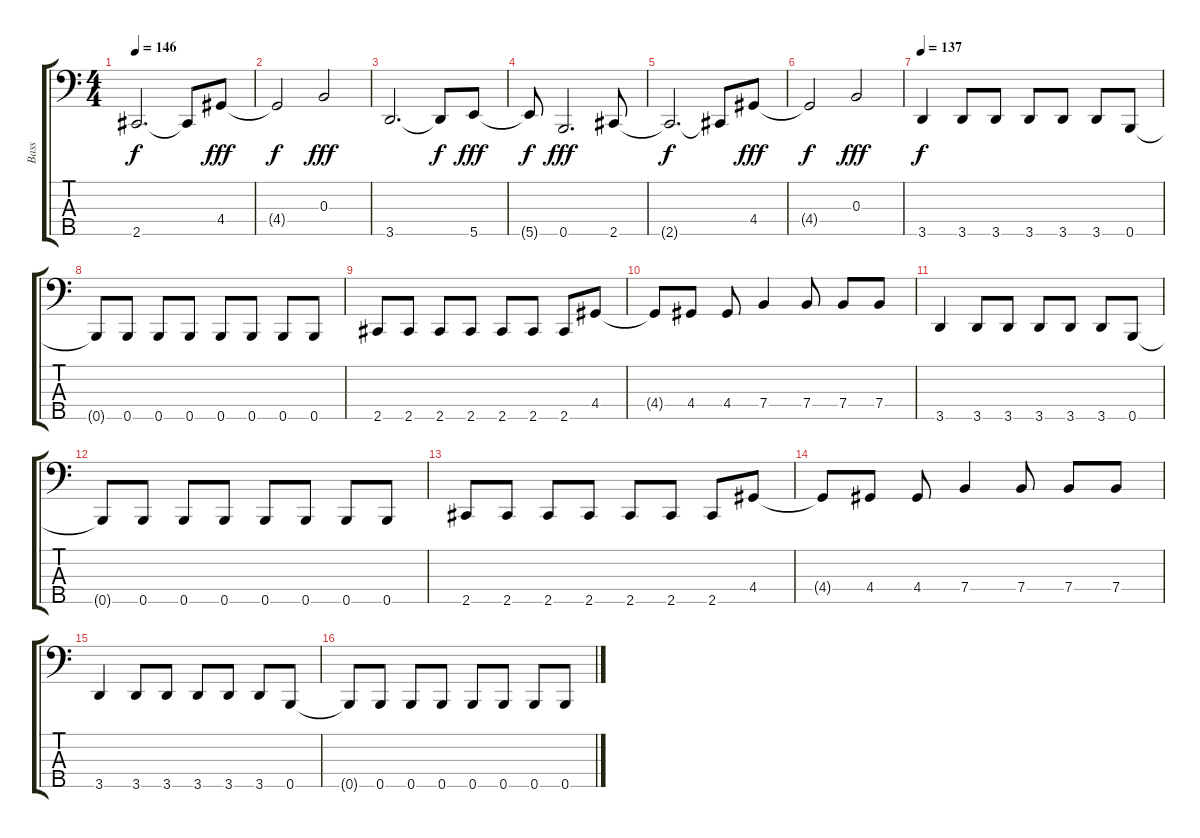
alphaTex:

\track ("Bass" "Bass") {instrument electricbassfinger}
\staff {score tabs}
\tuning (A2 E2 B1 E1 B0) {hide}
\ts (4 4)
\tempo 146
\clef f4
\ks c
2.5{t}.2{d dy f} 2.5{t}.8 4.4.8{dy fff} |
4.4{t}.2{dy f} 0.3.2{dy fff} |
3.5.2{d} 3.5{t}.8{dy f} 5.5.8{dy fff} |
5.5{t}.8{dy f} 0.5.2{d dy fff} 2.5.8 |
2.5{t}.2{d dy f} 2.5{t}.8 4.4.8{dy fff} |
4.4{t}.2{dy f} 0.3.2{dy fff} |
\tempo 137
3.5.4{dy f} 3.5.8 3.5.8 3.5.8 3.5.8 3.5.8 0.5.8 |
0.5{t}.8 0.5.8 0.5.8 0.5.8 0.5.8 0.5.8 0.5.8 0.5.8 |
2.5.8 2.5.8 2.5.8 2.5.8 2.5.8 2.5.8 2.5.8 4.4.8 |
4.4{t}.8 4.4.8 4.4.8 7.4.4 7.4.8 7.4.8 7.4.8 |
3.5.4 3.5.8 3.5.8 3.5.8 3.5.8 3.5.8 0.5.8 |
0.5{t}.8 0.5.8 0.5.8 0.5.8 0.5.8 0.5.8 0.5.8 0.5.8 |
2.5.8 2.5.8 2.5.8 2.5.8 2.5.8 2.5.8 2.5.8 4.4.8 |
4.4{t}.8 4.4.8 4.4.8 7.4.4 7.4.8 7.4.8 7.4.8 |
3.5.4 3.5.8 3.5.8 3.5.8 3.5.8 3.5.8 0.5.8 |
0.5{t}.8 0.5.8 0.5.8 0.5.8 0.5.8 0.5.8 0.5.8 0.5.8
